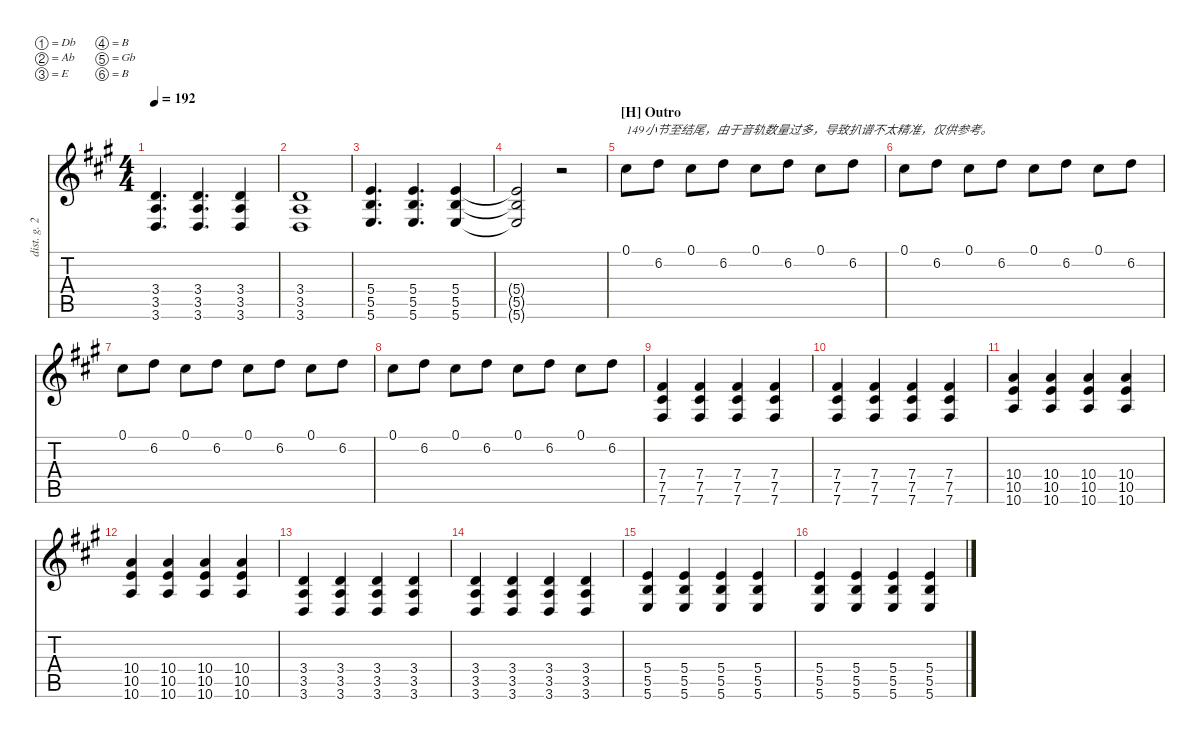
\defaultSystemsLayout 4
\hideDynamics
\bracketExtendMode nobrackets
\otherSystemsTrackNameOrientation horizontal
\track ("Distortion Guitar 2" "dist. g. 2") {instrument distortionguitar}
\staff {score tabs}
\tuning (Db4 Ab3 E3 B2 Gb2 B1)
\ts (4 4)
\tempo 192
\clef g2
\ks a
(3.6{acc forcenatural} 3.5{acc forcenatural} 3.4{acc forcenatural}).4{d dy ff beam Up} (3.6{acc forcenatural} 3.5{acc forcenatural} 3.4{acc forcenatural}).4{d beam Up} (3.6{acc forcenatural} 3.5{acc forcenatural} 3.4{acc forcenatural}).4{beam Up} |
(3.6{acc forcenatural} 3.5{acc forcenatural} 3.4{acc forcenatural}).1{beam Up} |
(5.6{acc forcenatural} 5.5{acc forcenatural} 5.4{acc forcenatural}).4{d beam Up} (5.4{acc forcenatural} 5.5{acc forcenatural} 5.6{acc forcenatural}).4{d beam Up} (5.6{acc forcenatural} 5.5{acc forcenatural} 5.4{acc forcenatural}).4{beam Up} |
(5.6{t acc forcenatural} 5.5{t acc forcenatural} 5.4{t acc forcenatural}).2{beam Up} r.2{beam Up} |
\section ("H" "Outro")
0.1{acc #}.8{txt "149小节至结尾，由于音轨数量过多，导致扒谱不太精准，仅供参考。" beam Down} 6.2{acc forcenatural}.8{beam Down} 0.1{acc #}.8{beam Down} 6.2{acc forcenatural}.8{beam Down} 0.1{acc #}.8{beam Down} 6.2{acc forcenatural}.8{beam Down} 0.1{acc #}.8{beam Down} 6.2{acc forcenatural}.8{beam Down} |
0.1{acc #}.8{beam Down} 6.2{acc forcenatural}.8{beam Down} 0.1{acc #}.8{beam Down} 6.2{acc forcenatural}.8{beam Down} 0.1{acc #}.8{beam Down} 6.2{acc forcenatural}.8{beam Down} 0.1{acc #}.8{beam Down} 6.2{acc forcenatural}.8{beam Down} |
0.1{acc #}.8{beam Down} 6.2{acc forcenatural}.8{beam Down} 0.1{acc #}.8{beam Down} 6.2{acc forcenatural}.8{beam Down} 0.1{acc #}.8{beam Down} 6.2{acc forcenatural}.8{beam Down} 0.1{acc #}.8{beam Down} 6.2{acc forcenatural}.8{beam Down} |
0.1{acc #}.8{beam Down} 6.2{acc forcenatural}.8{beam Down} 0.1{acc #}.8{beam Down} 6.2{acc forcenatural}.8{beam Down} 0.1{acc #}.8{beam Down} 6.2{acc forcenatural}.8{beam Down} 0.1{acc #}.8{beam Down} 6.2{acc forcenatural}.8{beam Down} |
(7.6{acc #} 7.5{acc #} 7.4{acc #}).4{beam Up} (7.6{acc #} 7.5{acc #} 7.4{acc #}).4{beam Up} (7.6{acc #} 7.5{acc #} 7.4{acc #}).4{beam Up} (7.6{acc #} 7.5{acc #} 7.4{acc #}).4{beam Up} |
(7.6{acc #} 7.5{acc #} 7.4{acc #}).4{beam Up} (7.6{acc #} 7.5{acc #} 7.4{acc #}).4{beam Up} (7.6{acc #} 7.5{acc #} 7.4{acc #}).4{beam Up} (7.6{acc #} 7.5{acc #} 7.4{acc #}).4{beam Up} |
(10.6{acc forcenatural} 10.5{acc forcenatural} 10.4{acc forcenatural}).4{beam Up} (10.6{acc forcenatural} 10.5{acc forcenatural} 10.4{acc forcenatural}).4{beam Up} (10.6{acc forcenatural} 10.5{acc forcenatural} 10.4{acc forcenatural}).4{beam Up} (10.6{acc forcenatural} 10.5{acc forcenatural} 10.4{acc forcenatural}).4{beam Up} |
(10.6{acc forcenatural} 10.5{acc forcenatural} 10.4{acc forcenatural}).4{beam Up} (10.6{acc forcenatural} 10.5{acc forcenatural} 10.4{acc forcenatural}).4{beam Up} (10.6{acc forcenatural} 10.5{acc forcenatural} 10.4{acc forcenatural}).4{beam Up} (10.6{acc forcenatural} 10.5{acc forcenatural} 10.4{acc forcenatural}).4{beam Up} |
(3.6{acc forcenatural} 3.5{acc forcenatural} 3.4{acc forcenatural}).4{beam Up} (3.6{acc forcenatural} 3.5{acc forcenatural} 3.4{acc forcenatural}).4{beam Up} (3.6{acc forcenatural} 3.5{acc forcenatural} 3.4{acc forcenatural}).4{beam Up} (3.6{acc forcenatural} 3.5{acc forcenatural} 3.4{acc forcenatural}).4{beam Up} |
(3.6{acc forcenatural} 3.5{acc forcenatural} 3.4{acc forcenatural}).4{beam Up} (3.6{acc forcenatural} 3.5{acc forcenatural} 3.4{acc forcenatural}).4{beam Up} (3.6{acc forcenatural} 3.5{acc forcenatural} 3.4{acc forcenatural}).4{beam Up} (3.6{acc forcenatural} 3.5{acc forcenatural} 3.4{acc forcenatural}).4{beam Up} |
(5.6{acc forcenatural} 5.5{acc forcenatural} 5.4{acc forcenatural}).4{beam Up} (5.6{acc forcenatural} 5.5{acc forcenatural} 5.4{acc forcenatural}).4{beam Up} (5.6{acc forcenatural} 5.5{acc forcenatural} 5.4{acc forcenatural}).4{beam Up} (5.6{acc forcenatural} 5.5{acc forcenatural} 5.4{acc forcenatural}).4{beam Up} |
(5.6{acc forcenatural} 5.5{acc forcenatural} 5.4{acc forcenatural}).4{beam Up} (5.6{acc forcenatural} 5.5{acc forcenatural} 5.4{acc forcenatural}).4{beam Up} (5.6{acc forcenatural} 5.5{acc forcenatural} 5.4{acc forcenatural}).4{beam Up} (5.6{acc forcenatural} 5.5{acc forcenatural} 5.4{acc forcenatural}).4{beam Up}
